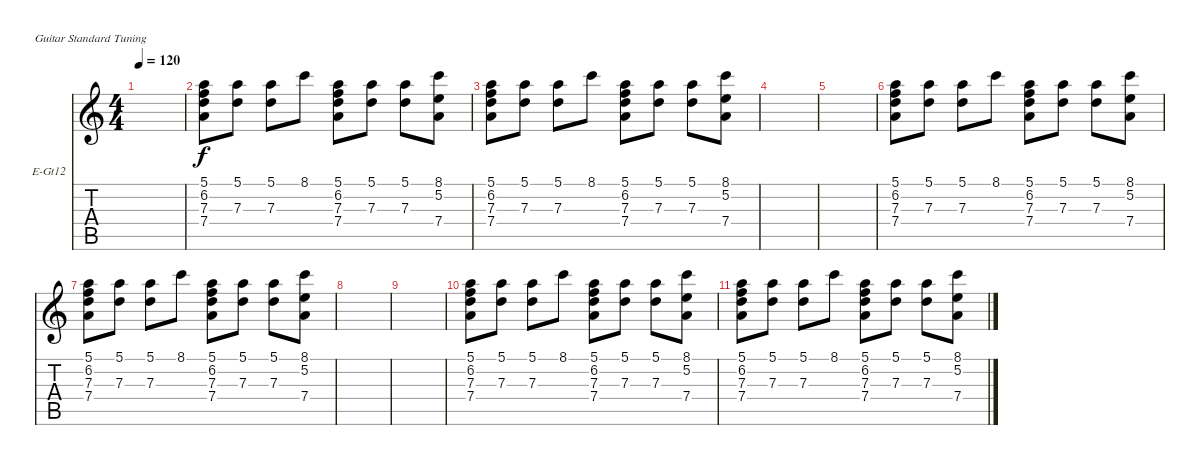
\bracketExtendMode nobrackets
\firstSystemTrackNameOrientation horizontal
\otherSystemsTrackNameOrientation horizontal
\track ("12 St. Electric Guitar" "E-Gt12") {instrument electricguitarclean}
\staff {score tabs}
\tuning (E4 B3 G3 D3 A2 E2)
\ts (4 4)
\tempo 120
\clef g2
\ks c
|
(7.3 5.1 6.2 7.4).8 (7.3 5.1).8 (5.1 7.3).8 8.1.8 (5.1 7.3 7.4 6.2).8 (5.1 7.3).8 (5.1 7.3).8 (5.2 8.1 7.4).8 |
(7.3 5.1 6.2 7.4).8 (7.3 5.1).8 (5.1 7.3).8 8.1.8 (5.1 7.3 7.4 6.2).8 (5.1 7.3).8 (5.1 7.3).8 (5.2 8.1 7.4).8 |
|
|
(7.3 5.1 6.2 7.4).8 (7.3 5.1).8 (5.1 7.3).8 8.1.8 (5.1 7.3 7.4 6.2).8 (5.1 7.3).8 (5.1 7.3).8 (5.2 8.1 7.4).8 |
(7.3 5.1 6.2 7.4).8 (7.3 5.1).8 (5.1 7.3).8 8.1.8 (5.1 7.3 7.4 6.2).8 (5.1 7.3).8 (5.1 7.3).8 (5.2 8.1 7.4).8 |
|
|
(7.3 5.1 6.2 7.4).8 (7.3 5.1).8 (5.1 7.3).8 8.1.8 (5.1 7.3 7.4 6.2).8 (5.1 7.3).8 (5.1 7.3).8 (5.2 8.1 7.4).8 |
(7.3 5.1 6.2 7.4).8 (7.3 5.1).8 (5.1 7.3).8 8.1.8 (5.1 7.3 7.4 6.2).8 (5.1 7.3).8 (5.1 7.3).8 (5.2 8.1 7.4).8
